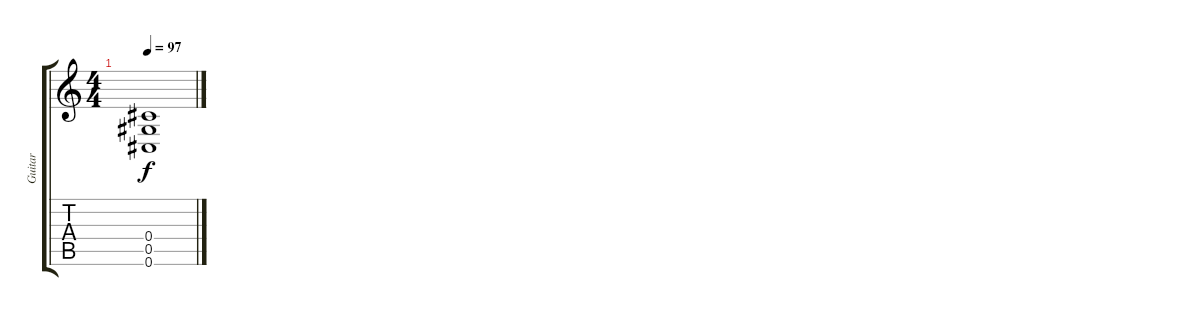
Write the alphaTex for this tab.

\track ("Guitar" "Guitar") {instrument distortionguitar}
\staff {score tabs}
\tuning (Eb4 Bb3 Gb3 Db3 Ab2 Db2) {hide}
\ts (4 4)
\tempo 97
\clef g2
\ks c
(0.4{t} 0.5{t} 0.6{t}).1{dy f}
